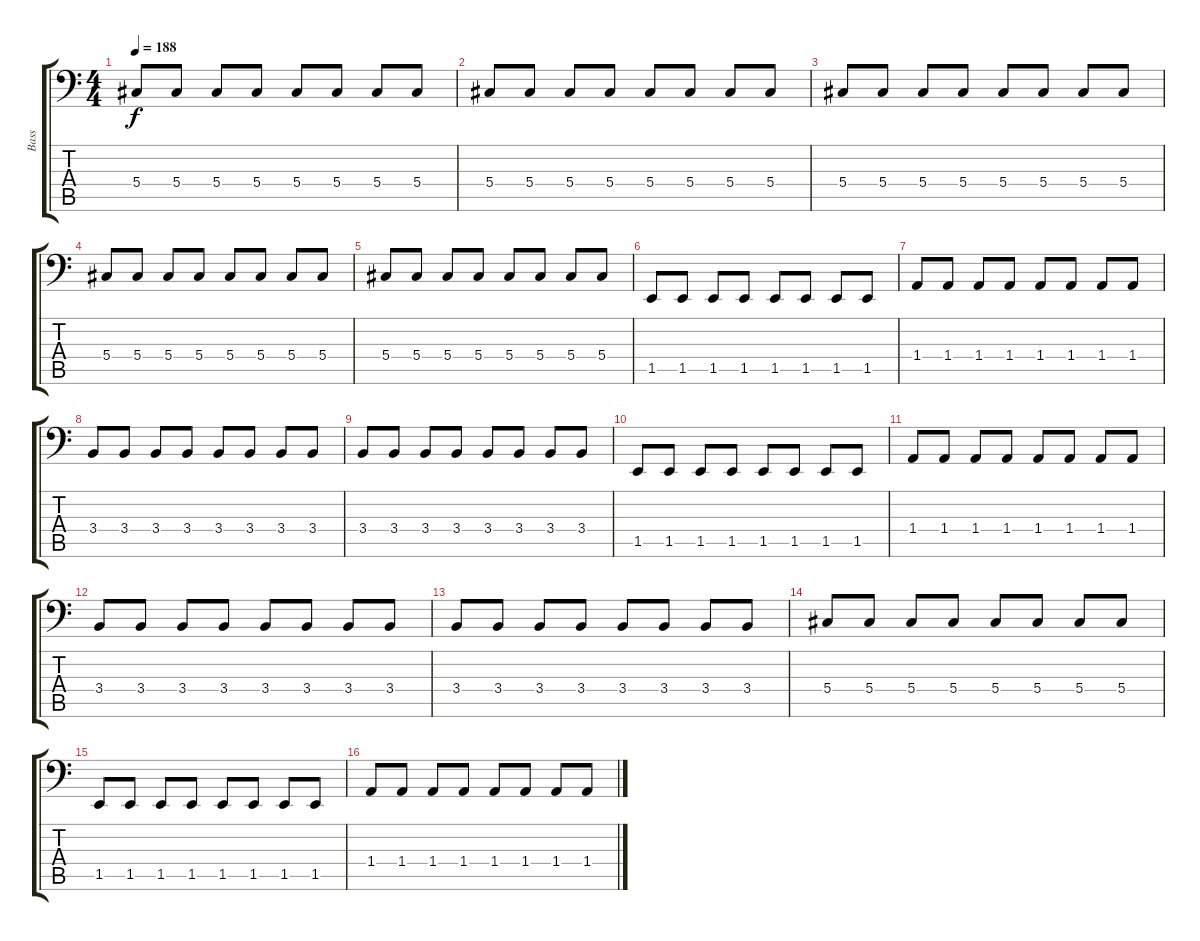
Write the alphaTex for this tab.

\track ("Bass" "Bass") {instrument slapbass2}
\staff {score tabs}
\tuning (B2 Gb2 Db2 Ab1 Eb1 Bb0) {hide}
\ts (4 4)
\tempo 188
\clef f4
\ks c
5.4.8{dy f} 5.4.8 5.4.8 5.4.8 5.4.8 5.4.8 5.4.8 5.4.8 |
5.4.8 5.4.8 5.4.8 5.4.8 5.4.8 5.4.8 5.4.8 5.4.8 |
5.4.8 5.4.8 5.4.8 5.4.8 5.4.8 5.4.8 5.4.8 5.4.8 |
5.4.8 5.4.8 5.4.8 5.4.8 5.4.8 5.4.8 5.4.8 5.4.8 |
5.4.8 5.4.8 5.4.8 5.4.8 5.4.8 5.4.8 5.4.8 5.4.8 |
1.5.8{volume 16} 1.5.8 1.5.8 1.5.8 1.5.8 1.5.8 1.5.8 1.5.8 |
1.4.8 1.4.8 1.4.8 1.4.8 1.4.8 1.4.8 1.4.8 1.4.8 |
3.4.8 3.4.8 3.4.8 3.4.8 3.4.8 3.4.8 3.4.8 3.4.8 |
3.4.8 3.4.8 3.4.8 3.4.8 3.4.8 3.4.8 3.4.8 3.4.8 |
1.5.8 1.5.8 1.5.8 1.5.8 1.5.8 1.5.8 1.5.8 1.5.8 |
1.4.8 1.4.8 1.4.8 1.4.8 1.4.8 1.4.8 1.4.8 1.4.8 |
3.4.8 3.4.8 3.4.8 3.4.8 3.4.8 3.4.8 3.4.8 3.4.8 |
3.4.8 3.4.8 3.4.8 3.4.8 3.4.8 3.4.8 3.4.8 3.4.8 |
5.4.8 5.4.8 5.4.8 5.4.8 5.4.8 5.4.8 5.4.8 5.4.8 |
1.5.8 1.5.8 1.5.8 1.5.8 1.5.8 1.5.8 1.5.8 1.5.8 |
1.4.8 1.4.8 1.4.8 1.4.8 1.4.8 1.4.8 1.4.8 1.4.8
